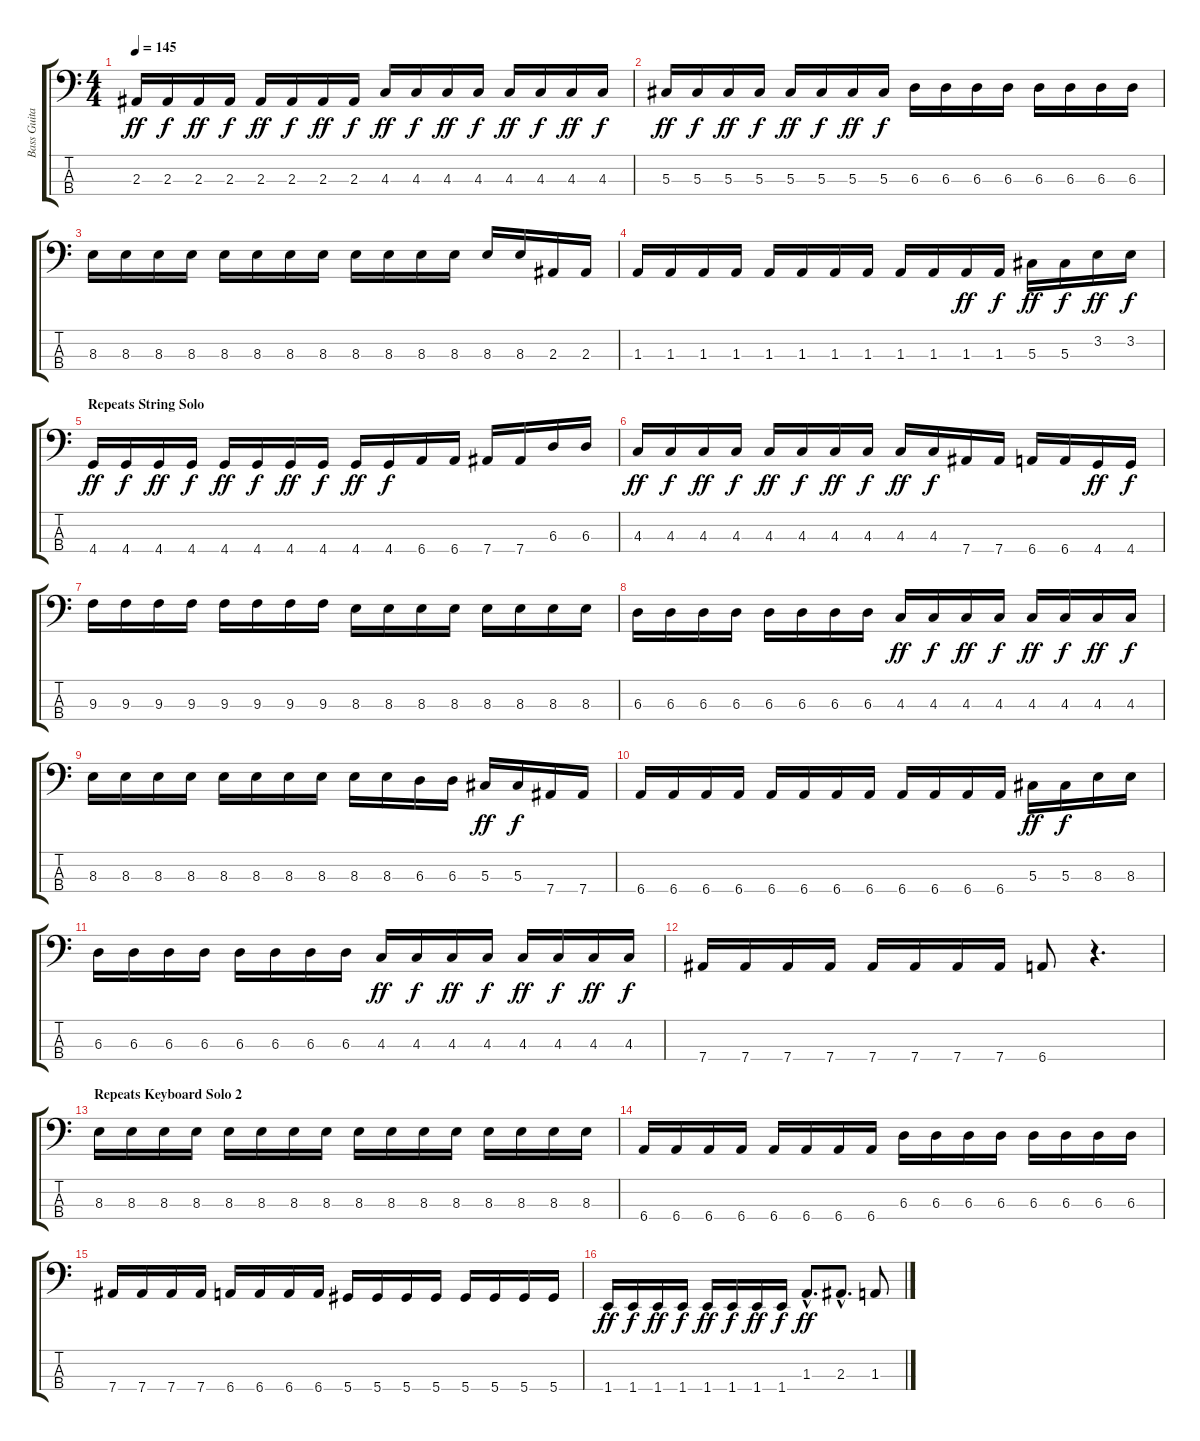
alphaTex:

\track ("Bass Guitar" "Bass Guita") {instrument electricbasspick}
\staff {score tabs}
\tuning (Gb2 Db2 Ab1 Eb1) {hide}
\ts (4 4)
\tempo 145
\clef f4
\ks c
2.3.16{dy ff} 2.3.16{dy f} 2.3.16{dy ff} 2.3.16{dy f} 2.3.16{dy ff} 2.3.16{dy f} 2.3.16{dy ff} 2.3.16{dy f} 4.3.16{dy ff} 4.3.16{dy f} 4.3.16{dy ff} 4.3.16{dy f} 4.3.16{dy ff} 4.3.16{dy f} 4.3.16{dy ff} 4.3.16{dy f} |
5.3.16{dy ff} 5.3.16{dy f} 5.3.16{dy ff} 5.3.16{dy f} 5.3.16{dy ff} 5.3.16{dy f} 5.3.16{dy ff} 5.3.16{dy f} 6.3.16 6.3.16 6.3.16 6.3.16 6.3.16 6.3.16 6.3.16 6.3.16 |
8.3.16 8.3.16 8.3.16 8.3.16 8.3.16 8.3.16 8.3.16 8.3.16 8.3.16 8.3.16 8.3.16 8.3.16 8.3.16 8.3.16 2.3.16 2.3.16 |
1.3.16 1.3.16 1.3.16 1.3.16 1.3.16 1.3.16 1.3.16 1.3.16 1.3.16 1.3.16 1.3.16{dy ff} 1.3.16{dy f} 5.3.16{dy ff} 5.3.16{dy f} 3.2.16{dy ff} 3.2.16{dy f} |
\section ("" "Repeats String Solo")
4.4.16{dy ff} 4.4.16{dy f} 4.4.16{dy ff} 4.4.16{dy f} 4.4.16{dy ff} 4.4.16{dy f} 4.4.16{dy ff} 4.4.16{dy f} 4.4.16{dy ff} 4.4.16{dy f} 6.4.16 6.4.16 7.4.16 7.4.16 6.3.16 6.3.16 |
4.3.16{dy ff} 4.3.16{dy f} 4.3.16{dy ff} 4.3.16{dy f} 4.3.16{dy ff} 4.3.16{dy f} 4.3.16{dy ff} 4.3.16{dy f} 4.3.16{dy ff} 4.3.16{dy f} 7.4.16 7.4.16 6.4.16 6.4.16 4.4.16{dy ff} 4.4.16{dy f} |
9.3.16 9.3.16 9.3.16 9.3.16 9.3.16 9.3.16 9.3.16 9.3.16 8.3.16 8.3.16 8.3.16 8.3.16 8.3.16 8.3.16 8.3.16 8.3.16 |
6.3.16 6.3.16 6.3.16 6.3.16 6.3.16 6.3.16 6.3.16 6.3.16 4.3.16{dy ff} 4.3.16{dy f} 4.3.16{dy ff} 4.3.16{dy f} 4.3.16{dy ff} 4.3.16{dy f} 4.3.16{dy ff} 4.3.16{dy f} |
8.3.16 8.3.16 8.3.16 8.3.16 8.3.16 8.3.16 8.3.16 8.3.16 8.3.16 8.3.16 6.3.16 6.3.16 5.3.16{dy ff} 5.3.16{dy f} 7.4.16 7.4.16 |
6.4.16 6.4.16 6.4.16 6.4.16 6.4.16 6.4.16 6.4.16 6.4.16 6.4.16 6.4.16 6.4.16 6.4.16 5.3.16{dy ff} 5.3.16{dy f} 8.3.16 8.3.16 |
6.3.16 6.3.16 6.3.16 6.3.16 6.3.16 6.3.16 6.3.16 6.3.16 4.3.16{dy ff} 4.3.16{dy f} 4.3.16{dy ff} 4.3.16{dy f} 4.3.16{dy ff} 4.3.16{dy f} 4.3.16{dy ff} 4.3.16{dy f} |
7.4.16 7.4.16 7.4.16 7.4.16 7.4.16 7.4.16 7.4.16 7.4.16 6.4.8 r.4{d} |
\section ("" "Repeats Keyboard Solo 2")
8.3.16 8.3.16 8.3.16 8.3.16 8.3.16 8.3.16 8.3.16 8.3.16 8.3.16 8.3.16 8.3.16 8.3.16 8.3.16 8.3.16 8.3.16 8.3.16 |
6.4.16 6.4.16 6.4.16 6.4.16 6.4.16 6.4.16 6.4.16 6.4.16 6.3.16 6.3.16 6.3.16 6.3.16 6.3.16 6.3.16 6.3.16 6.3.16 |
7.4.16 7.4.16 7.4.16 7.4.16 6.4.16 6.4.16 6.4.16 6.4.16 5.4.16 5.4.16 5.4.16 5.4.16 5.4.16 5.4.16 5.4.16 5.4.16 |
1.4.16{dy ff} 1.4.16{dy f} 1.4.16{dy ff} 1.4.16{dy f} 1.4.16{dy ff} 1.4.16{dy f} 1.4.16{dy ff} 1.4.16{dy f} 1.3{hac}.8{d dy ff} 2.3{hac}.8{d} 1.3.8
